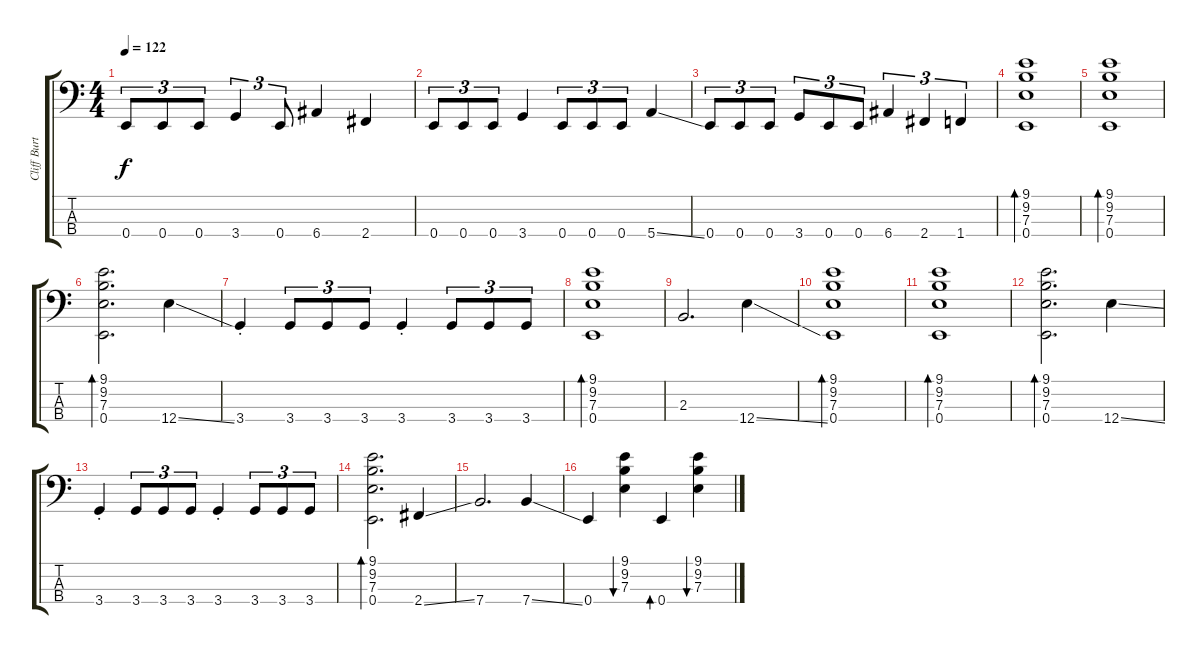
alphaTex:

\track ("Cliff Burton" "Cliff Burt") {instrument overdrivenguitar}
\staff {score tabs}
\tuning (G2 D2 A1 E1) {hide}
\ts (4 4)
\tempo 122
\clef f4
\ks c
0.4.8{tu (3 2) dy f} 0.4.8{tu (3 2)} 0.4.8{tu (3 2)} 3.4.4{tu (3 2)} 0.4.8{tu (3 2)} 6.4.4 2.4.4 |
0.4.8{tu (3 2)} 0.4.8{tu (3 2)} 0.4.8{tu (3 2)} 3.4.4 0.4.8{tu (3 2)} 0.4.8{tu (3 2)} 0.4.8{tu (3 2)} 5.4{ss}.4 |
0.4.8{tu (3 2)} 0.4.8{tu (3 2)} 0.4.8{tu (3 2)} 3.4.8{tu (3 2)} 0.4.8{tu (3 2)} 0.4.8{tu (3 2)} 6.4.4{tu (3 2)} 2.4.4{tu (3 2)} 1.4.4{tu (3 2)} |
(9.1 9.2 7.3 0.4).1{bd 60} |
(9.1 9.2 7.3 0.4).1{bd 60} |
(9.1 9.2 7.3 0.4).2{d bd 60} 12.4{ss}.4 |
3.4{st}.4 3.4.8{tu (3 2)} 3.4.8{tu (3 2)} 3.4.8{tu (3 2)} 3.4{st}.4 3.4.8{tu (3 2)} 3.4.8{tu (3 2)} 3.4.8{tu (3 2)} |
(9.1 9.2 7.3 0.4).1{bd 60} |
2.3.2{d} 12.4{ss}.4 |
(9.1 9.2 7.3 0.4).1{bd 60} |
(9.1 9.2 7.3 0.4).1{bd 60} |
(9.1 9.2 7.3 0.4).2{d bd 60} 12.4{ss}.4 |
3.4{st}.4 3.4.8{tu (3 2)} 3.4.8{tu (3 2)} 3.4.8{tu (3 2)} 3.4{st}.4 3.4.8{tu (3 2)} 3.4.8{tu (3 2)} 3.4.8{tu (3 2)} |
(9.1 9.2 7.3 0.4).2{d bd 60} 2.4{ss}.4 |
7.4.2{d} 7.4{ss}.4 |
0.4.4 (9.1 9.2 7.3).4{bu 60} 0.4.4{bd 60} (9.1 9.2 7.3).4{bu 60}
